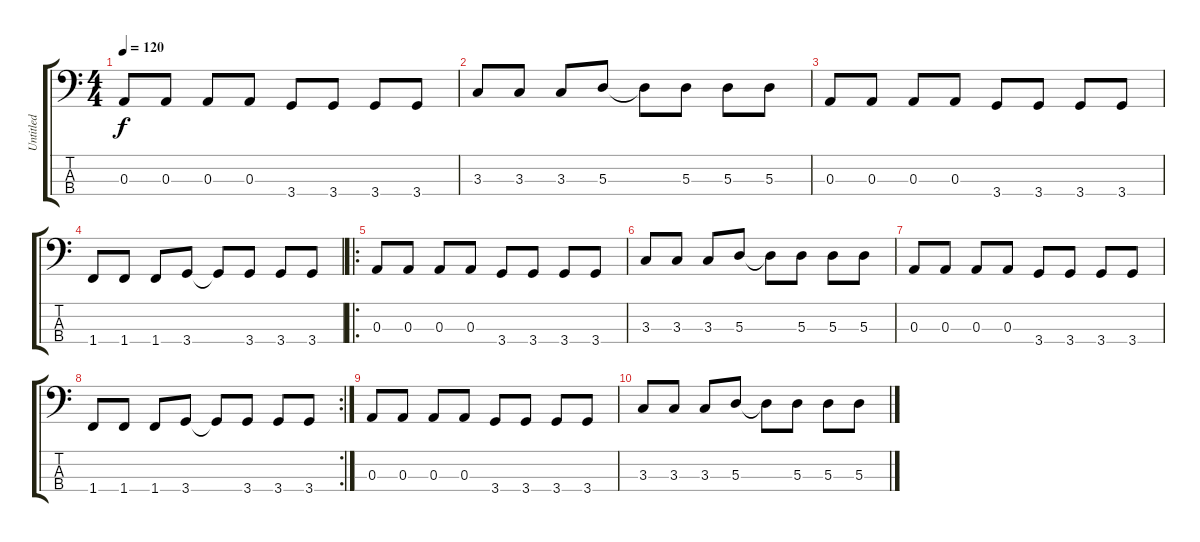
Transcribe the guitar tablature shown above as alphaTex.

\track ("Untitled" "Untitled") {instrument electricbassfinger}
\staff {score tabs}
\tuning (G2 D2 A1 E1) {hide}
\ts (4 4)
\tempo 120
\clef f4
\ks c
0.3.8{dy f} 0.3.8 0.3.8 0.3.8 3.4.8 3.4.8 3.4.8 3.4.8 |
3.3.8 3.3.8 3.3.8 5.3.8 5.3{t}.8 5.3.8 5.3.8 5.3.8 |
0.3.8 0.3.8 0.3.8 0.3.8 3.4.8 3.4.8 3.4.8 3.4.8 |
1.4.8 1.4.8 1.4.8 3.4.8 3.4{t}.8 3.4.8 3.4.8 3.4.8 |
\ro
0.3.8 0.3.8 0.3.8 0.3.8 3.4.8 3.4.8 3.4.8 3.4.8 |
3.3.8 3.3.8 3.3.8 5.3.8 5.3{t}.8 5.3.8 5.3.8 5.3.8 |
0.3.8 0.3.8 0.3.8 0.3.8 3.4.8 3.4.8 3.4.8 3.4.8 |
\rc 2
1.4.8 1.4.8 1.4.8 3.4.8 3.4{t}.8 3.4.8 3.4.8 3.4.8 |
0.3.8{volume 0} 0.3.8 0.3.8 0.3.8 3.4.8 3.4.8 3.4.8 3.4.8 |
3.3.8 3.3.8 3.3.8 5.3.8 5.3{t}.8 5.3.8 5.3.8 5.3.8
